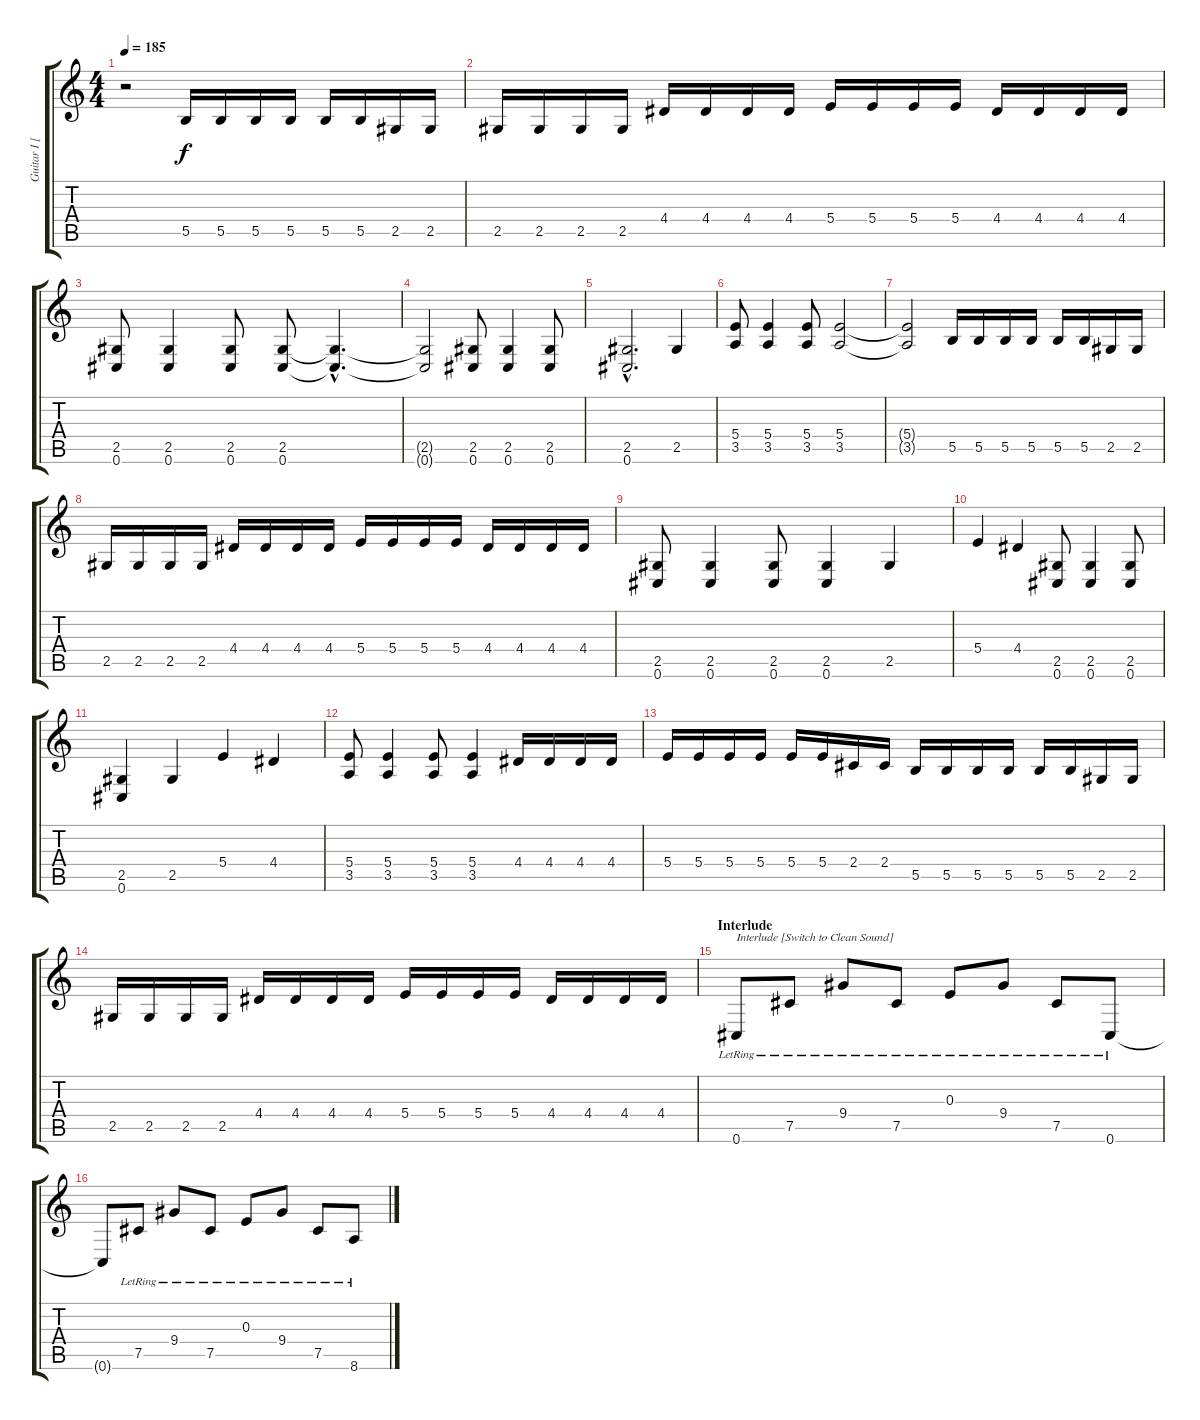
\track ("Guitar I [Sundin]" "Guitar I [") {instrument distortionguitar}
\staff {score tabs}
\tuning (Db4 Ab3 E3 B2 Gb2 Db2) {hide}
\ts (4 4)
\tempo 185
\clef g2
\ks c
r.2{dy f} 5.5.16 5.5.16 5.5.16 5.5.16 5.5.16 5.5.16 2.5.16 2.5.16 |
2.5.16 2.5.16 2.5.16 2.5.16 4.4.16 4.4.16 4.4.16 4.4.16 5.4.16 5.4.16 5.4.16 5.4.16 4.4.16 4.4.16 4.4.16 4.4.16 |
(2.5 0.6).8 (2.5 0.6).4 (2.5 0.6).8 (2.5 0.6).8 (2.5{hac t} 0.6{hac t}).4{d} |
(2.5{t} 0.6{t}).2 (2.5 0.6).8 (2.5 0.6).4 (2.5 0.6).8 |
(2.5{hac} 0.6{hac}).2{d} 2.5.4 |
(5.4 3.5).8 (5.4 3.5).4 (5.4 3.5).8 (5.4 3.5).2 |
(5.4{t} 3.5{t}).2 5.5.16 5.5.16 5.5.16 5.5.16 5.5.16 5.5.16 2.5.16 2.5.16 |
2.5.16 2.5.16 2.5.16 2.5.16 4.4.16 4.4.16 4.4.16 4.4.16 5.4.16 5.4.16 5.4.16 5.4.16 4.4.16 4.4.16 4.4.16 4.4.16 |
(2.5 0.6).8 (2.5 0.6).4 (2.5 0.6).8 (2.5 0.6).4 2.5.4 |
5.4.4 4.4.4 (2.5 0.6).8 (2.5 0.6).4 (2.5 0.6).8 |
(2.5 0.6).4 2.5.4 5.4.4 4.4.4 |
(5.4 3.5).8 (5.4 3.5).4 (5.4 3.5).8 (5.4 3.5).4 4.4.16 4.4.16 4.4.16 4.4.16 |
5.4.16 5.4.16 5.4.16 5.4.16 5.4.16 5.4.16 2.4.16 2.4.16 5.5.16 5.5.16 5.5.16 5.5.16 5.5.16 5.5.16 2.5.16 2.5.16 |
2.5.16 2.5.16 2.5.16 2.5.16 4.4.16 4.4.16 4.4.16 4.4.16 5.4.16 5.4.16 5.4.16 5.4.16 4.4.16 4.4.16 4.4.16 4.4.16 |
\section ("" "Interlude")
0.6{lr}.8{txt "Interlude [Switch to Clean Sound]" instrument electricguitarjazz} 7.5{lr}.8 9.4{lr}.8 7.5{lr}.8 0.3{lr}.8 9.4{lr}.8 7.5{lr}.8 0.6{lr}.8 |
0.6{t}.8 7.5{lr}.8 9.4{lr}.8 7.5{lr}.8 0.3{lr}.8 9.4{lr}.8 7.5{lr}.8 8.6{lr}.8
